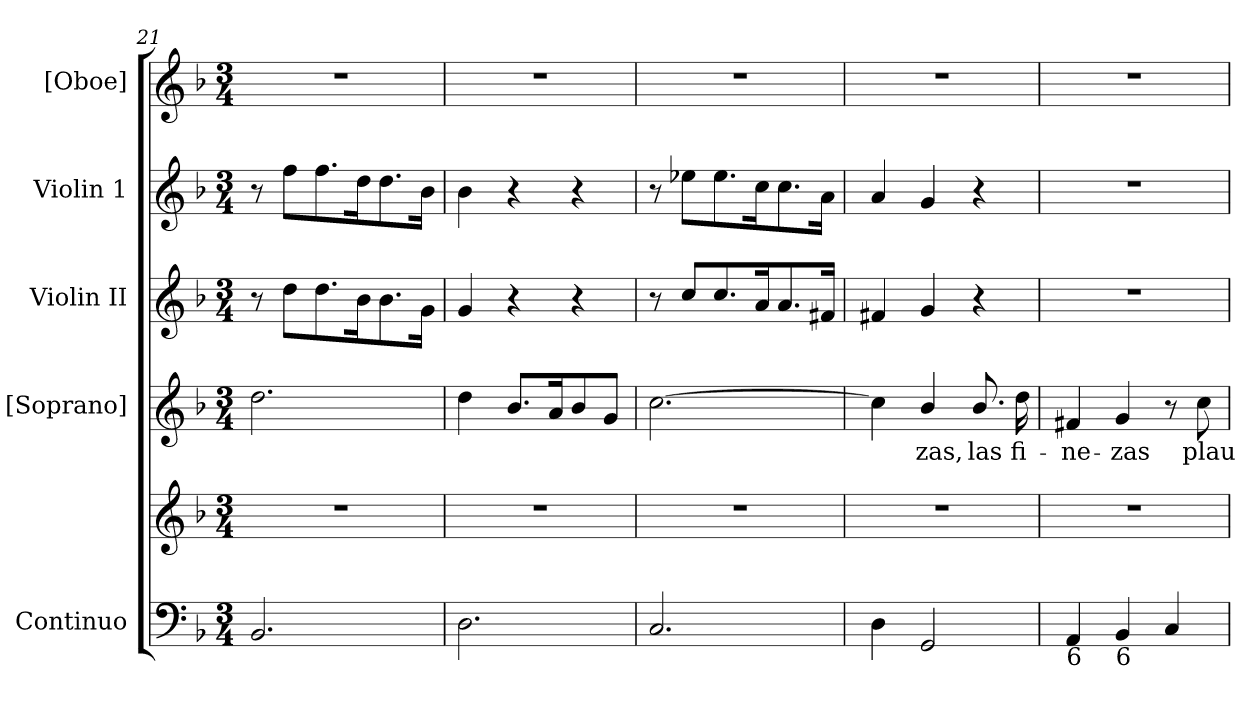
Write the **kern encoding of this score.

**kern	**kern	**kern	**text	**kern	**kern	**kern
*part5	*part5	*part4	*part4	*part3	*part2	*part1
*staff6	*staff5	*staff4	*staff4	*staff3	*staff2	*staff1
*I"Continuo	*	*I"[Soprano]	*	*I"Violin II	*I"Violin 1	*I"[Oboe]
*I'Cont.	*	*I'A.	*	*I'Vln. II	*I'Vln. 1	*I'Ob.
*clefF4	*clefG2	*clefG2	*	*clefG2	*clefG2	*clefG2
*k[b-]	*k[b-]	*k[b-]	*	*k[b-]	*k[b-]	*k[b-]
*F:	*F:	*F:	*	*F:	*F:	*F:
*M3/4	*M3/4	*M3/4	*	*M3/4	*M3/4	*M3/4
=21	=21	=21	=21	=21	=21	=21
!	!LO:N:vis=1	!	!	!	!	!LO:N:vis=1
2.BB-i/	2.r	2.ddi\	.	8r	8r	2.r
.	.	.	.	8ddi\L	8ffi\L	.
.	.	.	.	8.ddi\	8.ffi\	.
.	.	.	.	16b-i\k	16ddi\k	.
.	.	.	.	8.b-i\	8.ddi\	.
.	.	.	.	16gi\Jk	16b-i\Jk	.
!!LO:LB:g=z
=22	=22	=22	=22	=22	=22	=22
!	!LO:N:vis=1	!	!	!	!	!LO:N:vis=1
2.Di\	2.r	4ddi\	.	4gi/	4b-i\	2.r
.	.	8.b-i/L	.	4r	4r	.
.	.	16ai/k	.	.	.	.
.	.	8b-i/	.	4r	4r	.
.	.	8gi/J	.	.	.	.
=23	=23	=23	=23	=23	=23	=23
!	!LO:N:vis=1	!	!	!	!	!LO:N:vis=1
2.Ci/	2.r	[2.cci\	.	8r	8r	2.r
.	.	.	.	8cci/L	8ee-Xi\L	.
.	.	.	.	8.cci/	8.ee-i\	.
.	.	.	.	16ai/k	16cci\k	.
.	.	.	.	8.ai/	8.cci\	.
.	.	.	.	16f#Xi/Jk	16ai\Jk	.
=24	=24	=24	=24	=24	=24	=24
!	!LO:N:vis=1	!	!	!	!	!LO:N:vis=1
4Di\	2.r	4cci\]	.	4f#Xi/	4ai/	2.r
!	!	!	!LO:LY:b:color=#000000	!	!	!
2GGi/	.	4b-i/	-zas,	4gi/	4gi/	.
!	!	!	!LO:LY:b:color=#000000	!	!	!
.	.	8.b-i/	las	4r	4r	.
!	!	!	!LO:LY:b:color=#000000	!	!	!
.	.	16ddi\	fi-	.	.	.
=25	=25	=25	=25	=25	=25	=25
!	!LO:N:vis=1	!	!	!	!	!
!LO:TX:b:t=6	!	!	!	!	!	!
!	!	!	!LO:LY:b:color=#000000	!LO:N:vis=1	!LO:N:vis=1	!LO:N:vis=1
4AAi/	2.r	4f#Xi/	-ne-	2.r	2.r	2.r
!LO:TX:b:t=6	!	!	!	!	!	!
!	!	!	!LO:LY:b:color=#000000	!	!	!
4BB-i/	.	4gi/	-zas	.	.	.
4Ci/	.	8r	.	.	.	.
!	!	!	!LO:LY:b:color=#000000	!	!	!
.	.	8cci\	plau-	.	.	.
=	=	=	=	=	=	=
*-	*-	*-	*-	*-	*-	*-
